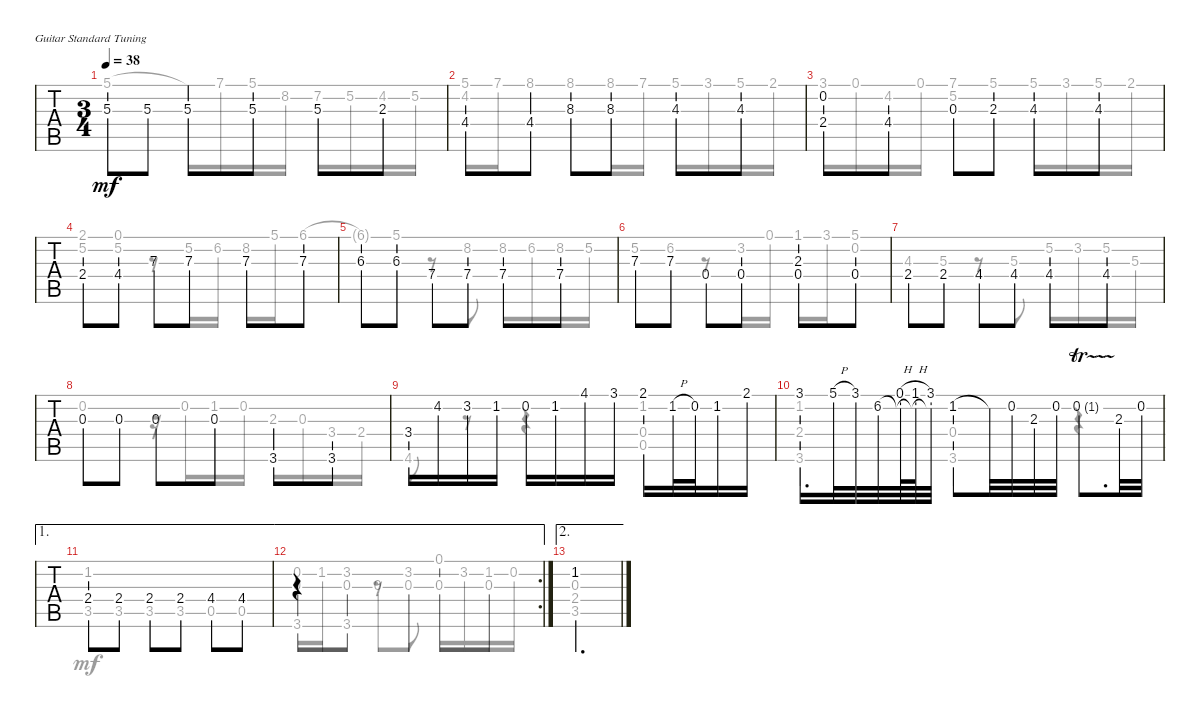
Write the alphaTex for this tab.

\defaultSystemsLayout 4
\bracketExtendMode groupsimilarinstruments
\singleTrackTrackNamePolicy hidden
\multiTrackTrackNamePolicy hidden
\firstSystemTrackNameOrientation horizontal
\otherSystemsTrackNameOrientation horizontal
\track ("Nylon Guitar" "N-Gt") {instrument acousticguitarnylon}
\staff {tabs}
\tuning (E4 B3 G3 D3 A2 E2)
\voice
\ts (3 4)
\tempo 38
\clef g2
\ks c
5.3{lf 2 rf 1}.8{dy mf beam invert} 5.3{rf 1}.8 5.3{rf 1}.8{beam invert} 5.3{rf 1}.8 5.3{rf 1}.8{beam invert} 2.3{rf 1}.8 |
4.4{lf 2 rf 1}.8{beam invert} 4.4{rf 1}.8 8.3{lf 4 rf 1}.8{beam invert} 8.3{rf 1}.8 4.3{lf 4 rf 1}.8{beam invert} 4.3{lf 4 rf 1}.8 |
(2.4{lf 2 rf 1} 0.2{rf 3}).8{beam invert} 4.4{lf 4 rf 1}.8 0.3{rf 1}.8{beam invert} 2.3{lf 2 rf 1}.8 4.3{lf 4 rf 1}.8{beam invert} 4.3{lf 4 rf 1}.8 |
2.4{lf 2 rf 1}.8{beam invert} 4.4{lf 2 rf 1}.8 7.3{lf 4 rf 1}.8{beam invert} 7.3{lf 4 rf 1}.8 7.3{lf 4 rf 1}.8{beam invert} 7.3{lf 4 rf 1}.8 |
6.3{lf 2 rf 1}.8{beam invert} 6.3{lf 3 rf 1}.8 7.4{lf 4 rf 1}.8{beam invert} 7.4{lf 4 rf 1}.8 7.4{rf 1}.8{beam invert} 7.4{rf 1}.8 |
7.3{lf 4 rf 1}.8{beam invert} 7.3{lf 4 rf 1}.8 0.4{rf 1}.8{beam invert} 0.4{rf 1}.8 (0.4{rf 1} 2.3{lf 3 rf 2}).8{beam invert} 0.4{rf 1}.8 |
2.4{lf 2 rf 1}.8{beam invert} 2.4{lf 2 rf 1}.8 4.4{lf 3 rf 1}.8{beam invert} 4.4{lf 3 rf 1}.8 4.4{lf 3 rf 1}.8{beam invert} 4.4{lf 3 rf 1}.8 |
0.3{rf 1}.8{beam invert} 0.3{rf 1}.8 0.3{rf 1}.8{beam invert} 0.3{rf 1}.8 3.6{lf 4 rf 1}.8{beam invert} 3.6{rf 1}.8 |
3.4{lf 2 rf 3}.16 4.2{lf 5 rf 4}.16 3.2{lf 4 rf 3}.16 1.2{lf 2 rf 2}.16 0.2{rf 3}.16 1.2{lf 2 rf 2}.16 4.1{lf 5}.16 3.1{lf 3}.16 2.1{lf 5}.16 1.2{h lf 2 rf 3}.32 0.2.32 1.2{lf 2 rf 2}.16 2.1{lf 5 rf 4}.16 |
3.1{lf 5}.16{d} 5.1{h lf 5 rf 4}.32 3.1{lf 2}.32 6.2{lf 5 rf 3}.32 (0.1{h rf 4} 6.2{t}).64 (1.1{h lf 2} 6.2{t}).64 (3.1{lf 5} 6.2{t}).32 1.2.8 1.2{t lf 2}.32 0.2{rf 3}.32 2.3{lf 3 rf 2}.32 0.2{rf 3}.32 0.2{tr (1 16) rf 4}.8{d} 2.3{lf 3 rf 2}.32 0.2.32 |
\ae 1
2.4{lf 3 rf 2}.8 2.4{rf 2}.8 2.4.8 2.4.8 4.4{lf 5}.8 4.4.8 |
\ae 1
\rc 2
\scale
0.714941 |
\ae 2
\scale
0.285723 1.2{lf 2 rf 4}.2{d}
\voice
\clef g2
\ottava regular
\simile none
\ks c
5.1{lf 2 rf 3}.4{dy mf beam invert} 5.1{t}.16 7.1{lf 4 rf 4}.16{beam invert} 5.1{rf 3}.16 8.2{lf 5 rf 2}.16 7.2{lf 4 rf 3}.16{beam invert} 5.2{lf 2 rf 2}.16{beam invert} 4.2{lf 4}.16 5.2{lf 5}.16{beam invert} |
(5.1{lf 3 rf 4} 4.2{lf 2 rf 3}).16{beam invert} 7.1{lf 4 rf 2}.16 8.1{lf 5}.8 8.1{lf 5}.8{beam invert} 8.1{rf 3}.16 7.1{lf 3 rf 2}.16 5.1{lf 5 rf 3}.16 3.1{lf 3 rf 2}.16{beam invert} 5.1{lf 5}.16 2.1{lf 2}.16 |
3.1{lf 4 rf 4}.16 0.1{rf 2}.16{beam invert} 4.2{lf 5 rf 3}.16 0.1{rf 4}.16 (7.1{lf 5 rf 3} 5.2{lf 2 rf 2}).8 5.1{lf 5 rf 3}.8{beam invert} 5.1{lf 5 rf 3}.16{beam invert} 3.1{lf 3 rf 2}.16 5.1{lf 5}.16 2.1{lf 2}.16 |
(2.1{lf 2 rf 3} 5.2{lf 5 rf 2}).8{beam invert} (0.1{rf 3} 5.2{lf 5 rf 2}).8 r.8 5.2{lf 2 rf 3}.16 6.2{lf 3}.16{beam invert} 8.2{lf 5 rf 3}.16{beam invert} 5.1{lf 2 rf 2}.16 6.1{lf 3 rf 3}.8 |
6.1{t}.8{beam invert} 5.1{rf 3}.8 r.8 8.2{lf 5}.8 8.2{rf 3}.16{beam invert} 6.2{lf 3 rf 2}.16 8.2{lf 5}.16 5.2{lf 2}.16 |
5.2{lf 2}.8{beam invert} 6.2{lf 3}.8 r.8 3.2{lf 4 rf 2}.16{beam invert} 0.1{rf 3}.16 1.1{lf 2 rf 4}.16 3.1{lf 5 rf 4}.16{beam invert} (5.1{lf 5 rf 4} 0.2{rf 3}).8 |
4.3{lf 4 rf 2}.8{beam invert} 5.3{lf 5 rf 3}.8 r.8 5.3{lf 4}.8{beam invert} 5.2{lf 5 rf 3}.16 3.2{lf 2 rf 2}.16 5.2{lf 5}.16{beam invert} 5.3{lf 4 rf 2}.16 |
0.2{rf 3}.4{beam invert} r.16 0.2.16{beam invert} 1.2{lf 2}.16 0.2.16 2.3{lf 3}.16 0.3.16{beam invert} 3.4{lf 5}.16 2.4{lf 3}.16 |
4.6{lf 3 rf 1}.8 r.8 r.4 (0.5{rf 1} 0.4 1.2).4 |
(1.2{lf 2} 2.4{lf 3} 3.6{rf 1}).4 (3.6{lf 4 rf 1} 0.4 1.2).4 r.4 |
3.5{lf 4 rf 1}.8{beam invert} 3.5{rf 1}.8 3.5.8{beam invert} 3.5.8 0.5.8{beam invert} 0.5.8 |
\scale
0.714941 (0.3{rf 2} 3.6{lf 4 rf 1}).8 (3.6{lf 4 rf 1} 0.3).8 0.3{rf 1}.8 0.3{rf 1}.8 0.3{rf 1}.8 0.3{rf 1}.8 |
\scale
0.285723 (0.3{rf 3} 2.4{lf 3 rf 2} 3.5{rf 1}).2{d}
\voice
\clef g2
\ottava regular
\simile none
\ks c
|
|
|
|
|
|
|
|
|
|
1.2{rf 4}.4{beam invert} |
\scale
0.714941 0.2{rf 3}.16 1.2{lf 2 rf 4}.16 3.2.8 r.8 3.2{lf 5 rf 2}.8 0.1{rf 3}.16 3.2{lf 5 rf 2}.16 1.2{lf 2 rf 3}.16 0.2{rf 2}.16 |
\scale
0.285723
